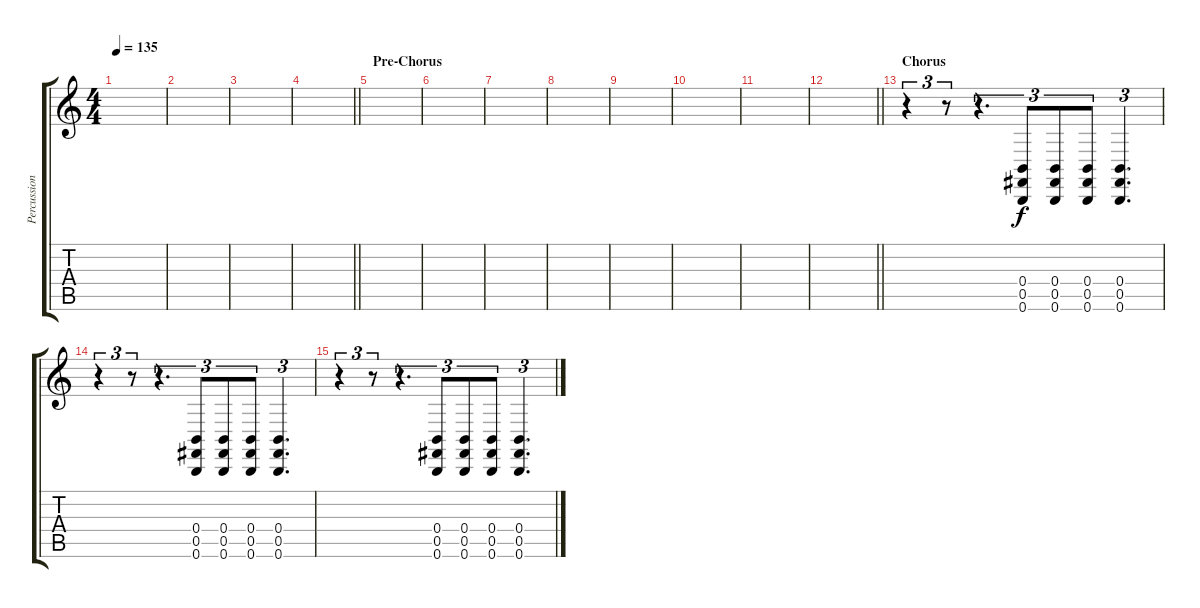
\track ("Percussion" "Percussion") {instrument melodictom}
\staff {score tabs}
\tuning (Db4 Ab3 E3 B2 Gb2 B1) {hide}
\ts (4 4)
\tempo 135
\clef g2
\ks c
|
|
|
\barLineRight lightlight
|
\section ("" "Pre-Chorus")
|
|
|
|
|
|
|
\barLineRight lightlight
|
\section ("" "Chorus")
r.4{tu (3 2)} r.8{tu (3 2)} r.4{d tu (3 2)} (0.4 0.5 0.6).8{tu (3 2)} (0.4 0.5 0.6).8{tu (3 2)} (0.4 0.5 0.6).8{tu (3 2)} (0.4 0.5 0.6).4{d tu (3 2)} |
r.4{tu (3 2)} r.8{tu (3 2)} r.4{d tu (3 2)} (0.4 0.5 0.6).8{tu (3 2)} (0.4 0.5 0.6).8{tu (3 2)} (0.4 0.5 0.6).8{tu (3 2)} (0.4 0.5 0.6).4{d tu (3 2)} |
r.4{tu (3 2)} r.8{tu (3 2)} r.4{d tu (3 2)} (0.4 0.5 0.6).8{tu (3 2)} (0.4 0.5 0.6).8{tu (3 2)} (0.4 0.5 0.6).8{tu (3 2)} (0.4 0.5 0.6).4{d tu (3 2)}
